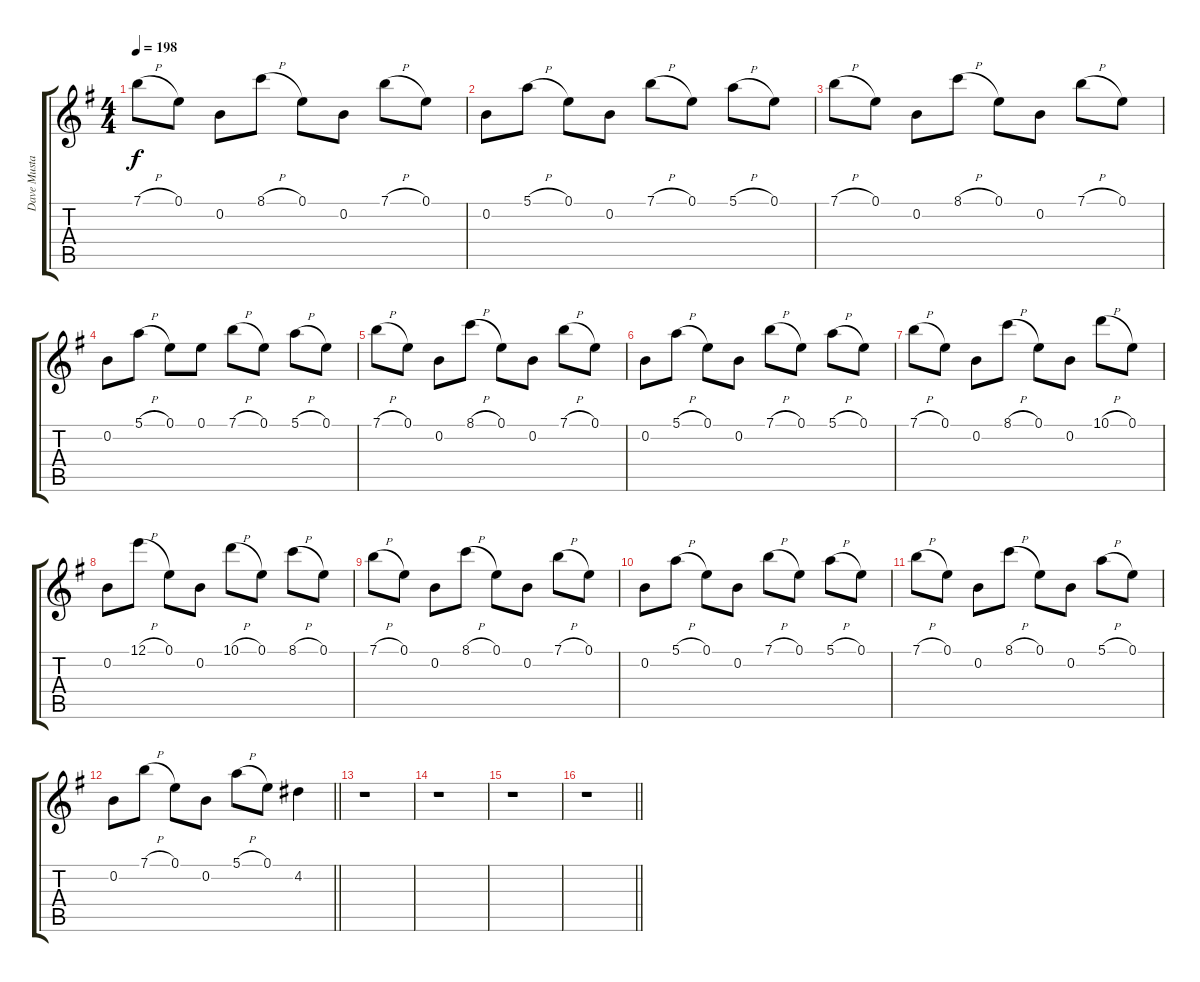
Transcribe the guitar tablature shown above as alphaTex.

\track ("Dave Mustaine" "Dave Musta") {instrument distortionguitar}
\staff {score tabs}
\tuning (E4 B3 G3 D3 A2 E2) {hide}
\ts (4 4)
\tempo 198
\clef g2
\ks g
7.1{h}.8{dy f} 0.1.8 0.2.8 8.1{h}.8 0.1.8 0.2.8 7.1{h}.8 0.1.8 |
0.2.8 5.1{h}.8 0.1.8 0.2.8 7.1{h}.8 0.1.8 5.1{h}.8 0.1.8 |
7.1{h}.8 0.1.8 0.2.8 8.1{h}.8 0.1.8 0.2.8 7.1{h}.8 0.1.8 |
0.2.8 5.1{h}.8 0.1.8 0.1.8 7.1{h}.8 0.1.8 5.1{h}.8 0.1.8 |
7.1{h}.8 0.1.8 0.2.8 8.1{h}.8 0.1.8 0.2.8 7.1{h}.8 0.1.8 |
0.2.8 5.1{h}.8 0.1.8 0.2.8 7.1{h}.8 0.1.8 5.1{h}.8 0.1.8 |
7.1{h}.8 0.1.8 0.2.8 8.1{h}.8 0.1.8 0.2.8 10.1{h}.8 0.1.8 |
0.2.8 12.1{h}.8 0.1.8 0.2.8 10.1{h}.8 0.1.8 8.1{h}.8 0.1.8 |
7.1{h}.8 0.1.8 0.2.8 8.1{h}.8 0.1.8 0.2.8 7.1{h}.8 0.1.8 |
0.2.8 5.1{h}.8 0.1.8 0.2.8 7.1{h}.8 0.1.8 5.1{h}.8 0.1.8 |
7.1{h}.8 0.1.8 0.2.8 8.1{h}.8 0.1.8 0.2.8 5.1{h}.8 0.1.8 |
\barLineRight lightlight
0.2.8 7.1{h}.8 0.1.8 0.2.8 5.1{h}.8 0.1.8 4.2.4 |
r.1 |
r.1 |
r.1 |
\barLineRight lightlight
r.1
